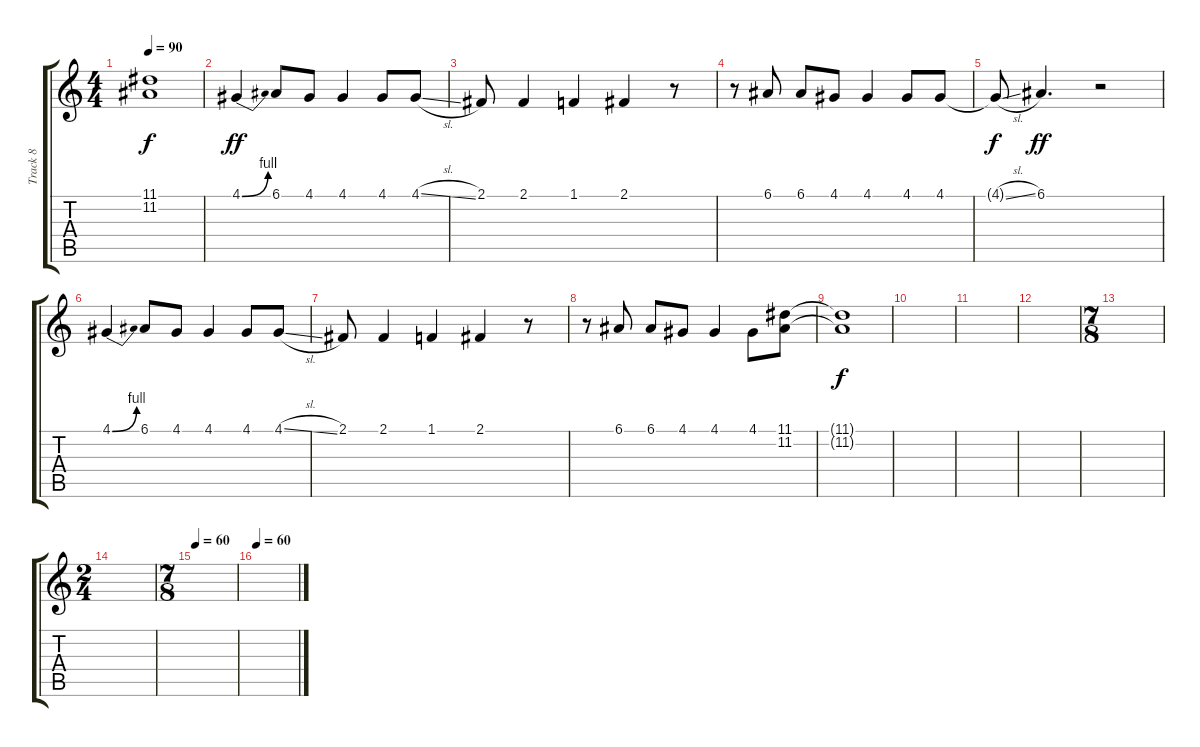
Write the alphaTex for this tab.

\track ("Track 8" "Track 8") {instrument lead1square}
\staff {score tabs}
\tuning (E4 B3 G3 D3 A2 E2) {hide}
\ts (4 4)
\tempo 90
\clef g2
\ks c
(11.1{t} 11.2{t}).1{dy f} |
4.1{be (bend 0 0 60 4)}.4{dy ff} 6.1.8 4.1.8 4.1.4 4.1.8 4.1{sl}.8 |
2.1.8 2.1.4 1.1.4 2.1.4 r.8 |
r.8 6.1.8 6.1.8 4.1.8 4.1.4 4.1.8 4.1.8 |
4.1{sl t}.8{dy f} 6.1.4{d dy ff} r.2 |
4.1{be (bend 0 0 60 4)}.4 6.1.8 4.1.8 4.1.4 4.1.8 4.1{sl}.8 |
2.1.8 2.1.4 1.1.4 2.1.4 r.8 |
r.8 6.1.8 6.1.8 4.1.8 4.1.4 4.1.8 (11.1 11.2).8 |
(11.1{t} 11.2{t}).1{dy f} |
|
|
|
\ts (7 8)
|
\ts (2 4)
|
\ts (7 8)
\tempo 60
|
\tempo 60
